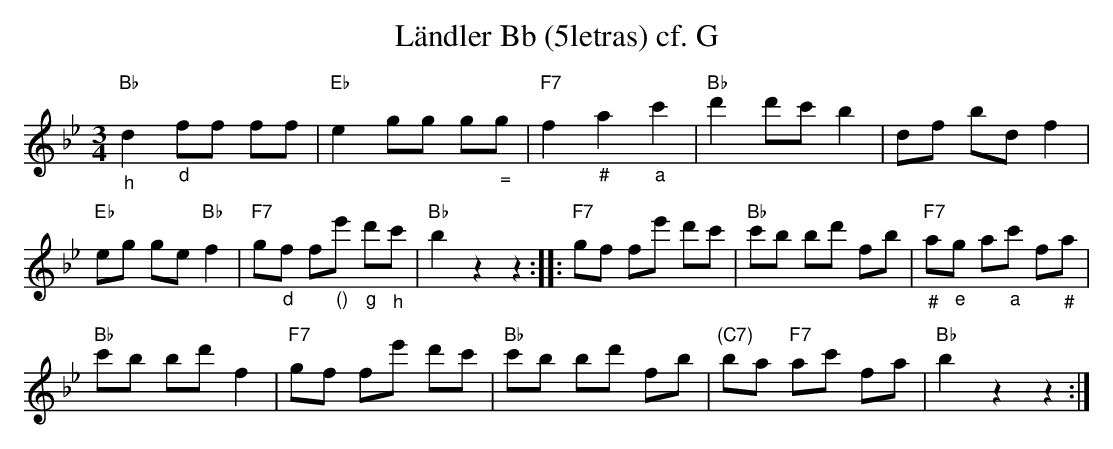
X:1
T:L\"andler Bb (5letras) cf. G
M:3/4
L:1/8
K:Bbmaj%%MIDI gchordon
"Bb""_h"d2"_d"ff ff | "Eb"e2gg g"_ ="g | "F7"f2"_#"a2"_a"c'2 | "Bb"d'2d'c'b2 | df bdf2 |
"Eb"eg ge"Bb"f2 | "F7"g"_d"f f"_()"e' "_g"d'"_h"c' | "Bb"b2z2z2 :: "F7"gf fe' d'c' | "Bb"c'b bd' fb | "F7""_#"a"_e"g a"_a"c' f"_#"a |
"Bb"c'b bd'f2 | "F7"gf fe' d'c' | "Bb"c'b bd' fb | "(C7)"ba "F7"ac' fa | "Bb"b2z2z2 :|
